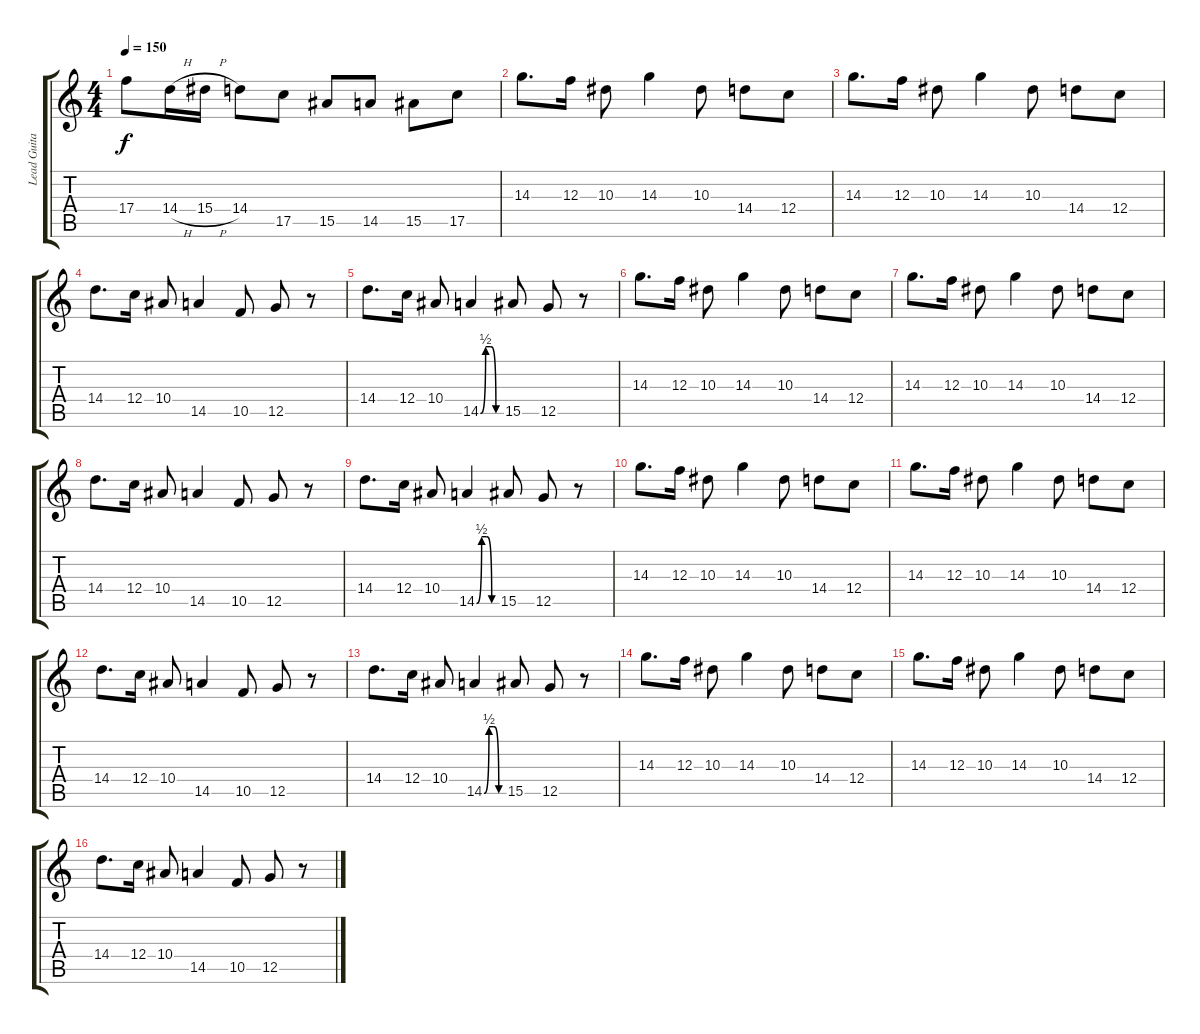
\track ("Lead Guitar" "Lead Guita") {instrument distortionguitar}
\staff {score tabs}
\tuning (D4 A3 F3 C3 G2 D2) {hide}
\ts (4 4)
\tempo 150
\clef g2
\ks c
17.4.8{dy f} 14.4{h}.16 15.4{h}.16 14.4.8 17.5.8 15.5.8 14.5.8 15.5.8 17.5.8 |
14.3.8{d} 12.3.16 10.3.8 14.3.4 10.3.8 14.4.8 12.4.8 |
14.3.8{d} 12.3.16 10.3.8 14.3.4 10.3.8 14.4.8 12.4.8 |
14.4.8{d} 12.4.16 10.4.8 14.5.4 10.5.8 12.5.8 r.8 |
14.4.8{d} 12.4.16 10.4.8 14.5{be (custom 0 0 15 2 30 2 45 0 60 0)}.4 15.5.8 12.5.8 r.8 |
14.3.8{d} 12.3.16 10.3.8 14.3.4 10.3.8 14.4.8 12.4.8 |
14.3.8{d} 12.3.16 10.3.8 14.3.4 10.3.8 14.4.8 12.4.8 |
14.4.8{d} 12.4.16 10.4.8 14.5.4 10.5.8 12.5.8 r.8 |
14.4.8{d} 12.4.16 10.4.8 14.5{be (custom 0 0 15 2 30 2 45 0 60 0)}.4 15.5.8 12.5.8 r.8 |
14.3.8{d} 12.3.16 10.3.8 14.3.4 10.3.8 14.4.8 12.4.8 |
14.3.8{d} 12.3.16 10.3.8 14.3.4 10.3.8 14.4.8 12.4.8 |
14.4.8{d} 12.4.16 10.4.8 14.5.4 10.5.8 12.5.8 r.8 |
14.4.8{d} 12.4.16 10.4.8 14.5{be (custom 0 0 15 2 30 2 45 0 60 0)}.4 15.5.8 12.5.8 r.8 |
14.3.8{d} 12.3.16 10.3.8 14.3.4 10.3.8 14.4.8 12.4.8 |
14.3.8{d} 12.3.16 10.3.8 14.3.4 10.3.8 14.4.8 12.4.8 |
14.4.8{d} 12.4.16 10.4.8 14.5.4 10.5.8 12.5.8 r.8
